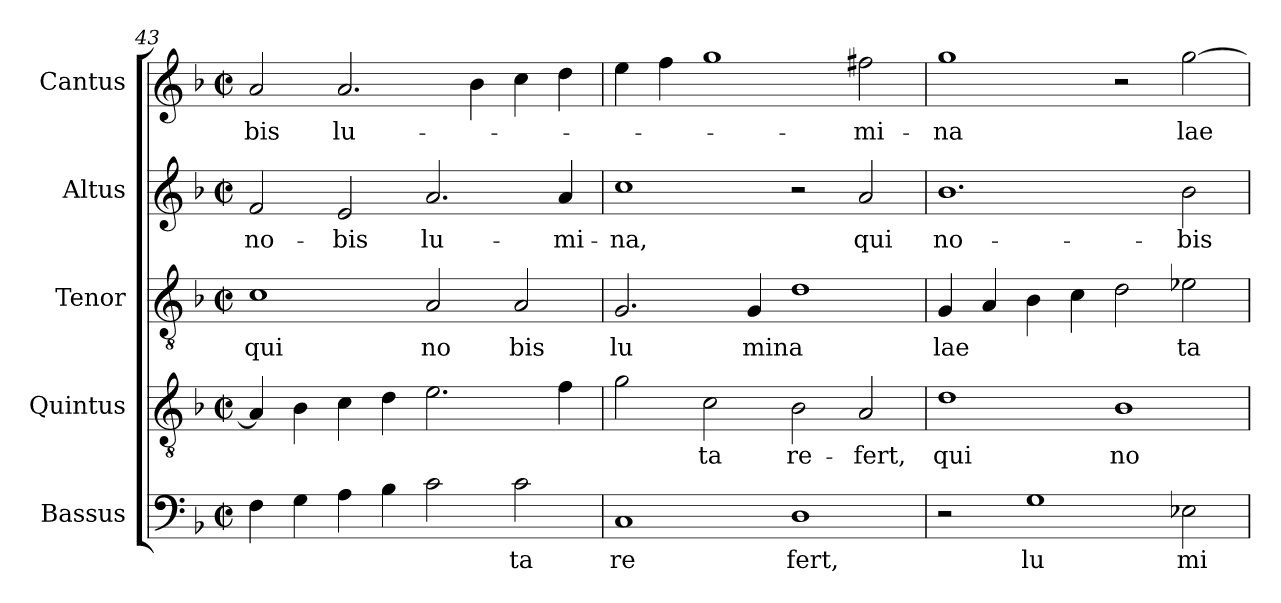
**kern	**text	**kern	**text	**kern	**text	**kern	**text	**kern	**text
*part5	*part5	*part4	*part4	*part3	*part3	*part2	*part2	*part1	*part1
*staff5	*staff5	*staff4	*staff4	*staff3	*staff3	*staff2	*staff2	*staff1	*staff1
*I"Bassus	*	*I"Quintus	*	*I"Tenor	*	*I"Altus	*	*I"Cantus	*
*clefF4	*	*clefGv2	*	*clefGv2	*	*clefG2	*	*clefG2	*
*k[b-]	*	*k[b-]	*	*k[b-]	*	*k[b-]	*	*k[b-]	*
*F:	*	*F:	*	*F:	*	*F:	*	*F:	*
*M2/2	*	*M2/2	*	*M2/2	*	*M2/2	*	*M2/2	*
*met(c|)	*	*met(c|)	*	*met(c|)	*	*met(c|)	*	*met(c|)	*
=43	=43	=43	=43	=43	=43	=43	=43	=43	=43
!	!	!	!	!	!LO:LY:b:cj	!	!LO:LY:b:cj	!	!LO:LY:b:cj
4F\	.	4A/]	.	1c	qui	2f/	no-	2a/	-bis
4G\	.	4B-\	.	.	.	.	.	.	.
!	!	!	!	!	!	!	!LO:LY:b:cj	!	!LO:LY:b:cj
4A\	.	4c\	.	.	.	2e/	-bis	2.a/	lu-
4B-\	.	4d\	.	.	.	.	.	.	.
!	!	!	!	!	!LO:LY:b:cj	!	!LO:LY:b:cj	!	!
2c\	.	2.e\	.	2A/	no	2.a/	lu-	.	.
.	.	.	.	.	.	.	.	4b-\	.
!	!LO:LY:b:cj	!	!	!	!LO:LY:b:cj	!	!	!	!
2c\	ta	.	.	2A/	bis	.	.	4cc\	.
!	!	!	!	!	!	!	!LO:LY:b:cj	!	!
.	.	4f\	.	.	.	4a/	-mi-	4dd\	.
=44	=44	=44	=44	=44	=44	=44	=44	=44	=44
!	!LO:LY:b:cj	!	!	!	!LO:LY:b:cj	!	!LO:LY:b:cj	!	!
1C	re	2g\	.	2.G/	lu	1cc	-na,	4ee\	.
.	.	.	.	.	.	.	.	4ff\	.
!	!	!	!LO:LY:b:cj	!	!	!	!	!	!
.	.	2c\	-ta	.	.	.	.	1gg	.
!	!	!	!	!	!LO:LY:b	!	!	!	!
.	.	.	.	4G/	mina	.	.	.	.
!	!LO:LY:b:cj	!	!LO:LY:b:cj	!	!	!	!	!	!
1D	fert,	2B-\	re-	1d	.	2r	.	.	.
!	!	!	!LO:LY:b:cj	!	!	!	!LO:LY:b:cj	!	!LO:LY:b:cj
.	.	2A/	-fert,	.	.	2a/	qui	2ff#X\	-mi-
=45	=45	=45	=45	=45	=45	=45	=45	=45	=45
!	!	!	!LO:LY:b:cj	!	!LO:LY:b	!	!LO:LY:b:cj	!	!LO:LY:b:cj
2r	.	1d	qui	4G/	lae	1.b-	no-	1gg	-na
.	.	.	.	4A/	.	.	.	.	.
!	!LO:LY:b:cj	!	!	!	!	!	!	!	!
1G	lu	.	.	4B-\	.	.	.	.	.
.	.	.	.	4c\	.	.	.	.	.
!	!	!	!LO:LY:b:cj	!	!	!	!	!	!
.	.	1B-	no-	2d\	.	.	.	2r	.
!	!LO:LY:b:cj	!	!	!	!LO:LY:b:cj	!	!LO:LY:b:cj	!	!LO:LY:b
2E-X\	mi	.	.	2e-X\	ta	2b-\	-bis	[>2gg\	lae-
=	=	=	=	=	=	=	=	=	=
*-	*-	*-	*-	*-	*-	*-	*-	*-	*-
